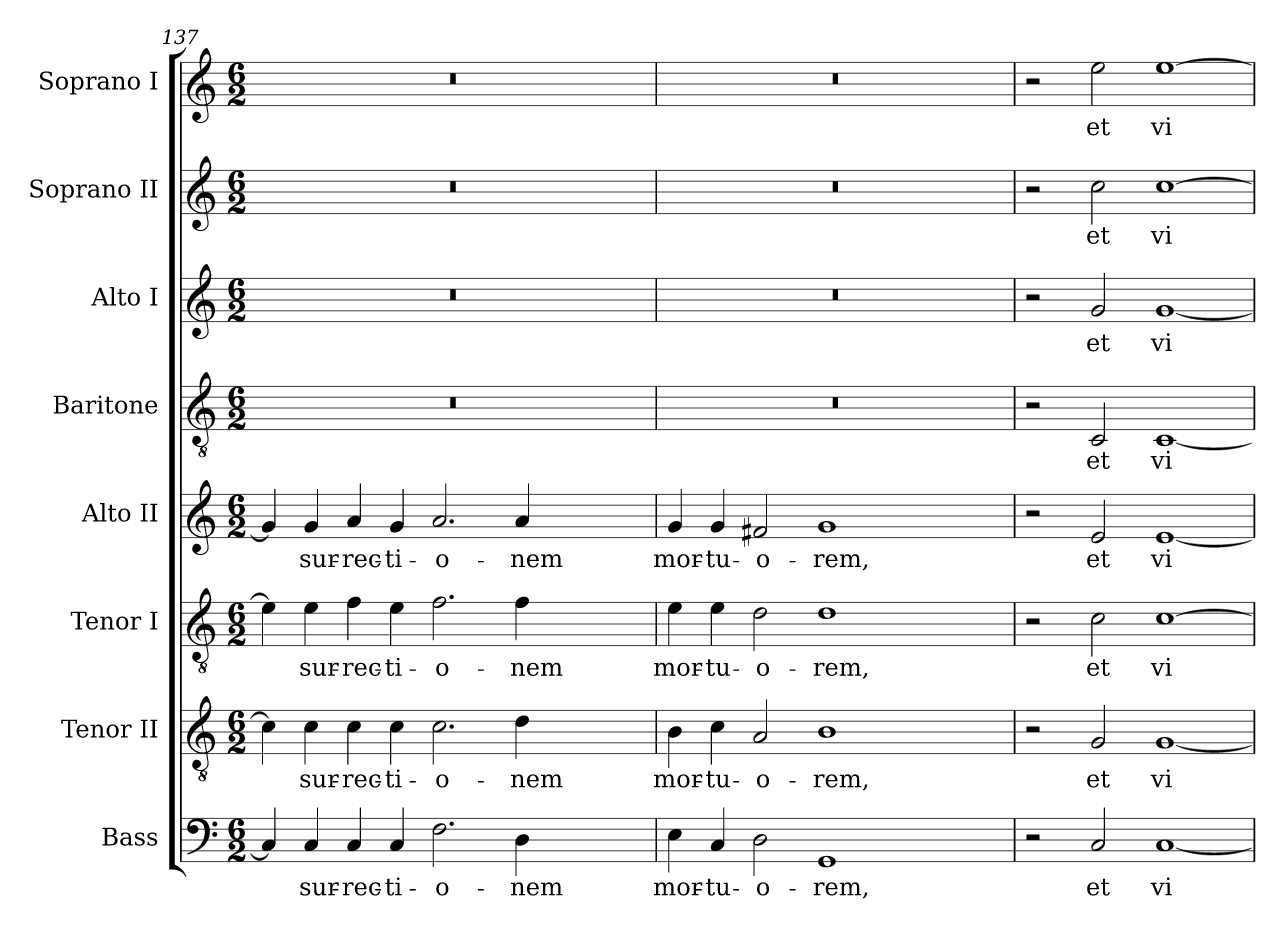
**kern	**text	**kern	**text	**kern	**text	**kern	**text	**kern	**text	**kern	**text	**kern	**text	**kern	**text
*part8	*part8	*part7	*part7	*part6	*part6	*part5	*part5	*part4	*part4	*part3	*part3	*part2	*part2	*part1	*part1
*staff8	*staff8	*staff7	*staff7	*staff6	*staff6	*staff5	*staff5	*staff4	*staff4	*staff3	*staff3	*staff2	*staff2	*staff1	*staff1
*I"Bass	*	*I"Tenor II	*	*I"Tenor I	*	*I"Alto II	*	*I"Baritone	*	*I"Alto I	*	*I"Soprano II	*	*I"Soprano I	*
*clefF4	*	*clefGv2	*	*clefGv2	*	*clefG2	*	*clefGv2	*	*clefG2	*	*clefG2	*	*clefG2	*
*ITrd7c12	*	*ITrd7c12	*	*ITrd7c12	*	*	*	*ITrd7c12	*	*	*	*	*	*	*
*k[]	*	*k[]	*	*k[]	*	*k[]	*	*k[]	*	*k[]	*	*k[]	*	*k[]	*
*C:	*	*C:	*	*C:	*	*C:	*	*C:	*	*C:	*	*C:	*	*C:	*
*M6/2	*	*M6/2	*	*M6/2	*	*M6/2	*	*M6/2	*	*M6/2	*	*M6/2	*	*M6/2	*
=137	=137	=137	=137	=137	=137	=137	=137	=137	=137	=137	=137	=137	=137	=137	=137
!	!	!	!	!	!	!	!	!LO:N:vis=1	!	!LO:N:vis=1	!	!LO:N:vis=1	!	!LO:N:vis=1	!
4CCi/]	.	4Ci\]	.	4Ei\]	.	4gi/]	.	0.r	.	0.r	.	0.r	.	0.r	.
!	!LO:LY:b:color=#000000	!	!	!	!	!	!	!	!	!	!	!	!	!	!
!	!	!	!LO:LY:b:color=#000000	!	!	!	!	!	!	!	!	!	!	!	!
!	!	!	!	!	!LO:LY:b:color=#000000	!	!	!	!	!	!	!	!	!	!
!	!	!	!	!	!	!	!LO:LY:b:color=#000000	!	!	!	!	!	!	!	!
4CCi/	-sur-	4Ci\	-sur-	4Ei\	-sur-	4gi/	-sur-	.	.	.	.	.	.	.	.
!	!LO:LY:b:color=#000000	!	!	!	!	!	!	!	!	!	!	!	!	!	!
!	!	!	!LO:LY:b:color=#000000	!	!	!	!	!	!	!	!	!	!	!	!
!	!	!	!	!	!LO:LY:b:color=#000000	!	!	!	!	!	!	!	!	!	!
!	!	!	!	!	!	!	!LO:LY:b:color=#000000	!	!	!	!	!	!	!	!
4CCi/	-rec-	4Ci\	-rec-	4Fi\	-rec-	4ai/	-rec-	.	.	.	.	.	.	.	.
!	!LO:LY:b:color=#000000	!	!	!	!	!	!	!	!	!	!	!	!	!	!
!	!	!	!LO:LY:b:color=#000000	!	!	!	!	!	!	!	!	!	!	!	!
!	!	!	!	!	!LO:LY:b:color=#000000	!	!	!	!	!	!	!	!	!	!
!	!	!	!	!	!	!	!LO:LY:b:color=#000000	!	!	!	!	!	!	!	!
4CCi/	-ti-	4Ci\	-ti-	4Ei\	-ti-	4gi/	-ti-	.	.	.	.	.	.	.	.
!	!LO:LY:b:color=#000000	!	!	!	!	!	!	!	!	!	!	!	!	!	!
!	!	!	!LO:LY:b:color=#000000	!	!	!	!	!	!	!	!	!	!	!	!
!	!	!	!	!	!LO:LY:b:color=#000000	!	!	!	!	!	!	!	!	!	!
!	!	!	!	!	!	!	!LO:LY:b:color=#000000	!	!	!	!	!	!	!	!
2.FFi\	-o-	2.Ci\	-o-	2.Fi\	-o-	2.ai/	-o-	.	.	.	.	.	.	.	.
!	!LO:LY:b:color=#000000	!	!	!	!	!	!	!	!	!	!	!	!	!	!
!	!	!	!LO:LY:b:color=#000000	!	!	!	!	!	!	!	!	!	!	!	!
!	!	!	!	!	!LO:LY:b:color=#000000	!	!	!	!	!	!	!	!	!	!
!	!	!	!	!	!	!	!LO:LY:b:color=#000000	!	!	!	!	!	!	!	!
4DDi\	-nem	4Di\	-nem	4Fi\	-nem	4ai/	-nem	.	.	.	.	.	.	.	.
1ryy	.	1ryy	.	1ryy	.	1ryy	.	.	.	.	.	.	.	.	.
!!LO:LB:g=z
=138	=138	=138	=138	=138	=138	=138	=138	=138	=138	=138	=138	=138	=138	=138	=138
!	!LO:LY:b:color=#000000	!	!	!	!	!	!	!	!	!	!	!	!	!	!
!	!	!	!LO:LY:b:color=#000000	!	!	!	!	!	!	!	!	!	!	!	!
!	!	!	!	!	!LO:LY:b:color=#000000	!	!	!	!	!	!	!	!	!	!
!	!	!	!	!	!	!	!LO:LY:b:color=#000000	!LO:N:vis=1	!	!LO:N:vis=1	!	!LO:N:vis=1	!	!LO:N:vis=1	!
4EEi\	mor-	4BBi\	mor-	4Ei\	mor-	4gi/	mor-	0.r	.	0.r	.	0.r	.	0.r	.
!	!LO:LY:b:color=#000000	!	!	!	!	!	!	!	!	!	!	!	!	!	!
!	!	!	!LO:LY:b:color=#000000	!	!	!	!	!	!	!	!	!	!	!	!
!	!	!	!	!	!LO:LY:b:color=#000000	!	!	!	!	!	!	!	!	!	!
!	!	!	!	!	!	!	!LO:LY:b:color=#000000	!	!	!	!	!	!	!	!
4CCi/	-tu-	4Ci\	-tu-	4Ei\	-tu-	4gi/	-tu-	.	.	.	.	.	.	.	.
!	!LO:LY:b:color=#000000	!	!	!	!	!	!	!	!	!	!	!	!	!	!
!	!	!	!LO:LY:b:color=#000000	!	!	!	!	!	!	!	!	!	!	!	!
!	!	!	!	!	!LO:LY:b:color=#000000	!	!	!	!	!	!	!	!	!	!
!	!	!	!	!	!	!	!LO:LY:b:color=#000000	!	!	!	!	!	!	!	!
2DDi\	-o-	2AAi/	-o-	2Di\	-o-	2f#Xi/	-o-	.	.	.	.	.	.	.	.
!	!LO:LY:b:color=#000000	!	!	!	!	!	!	!	!	!	!	!	!	!	!
!	!	!	!LO:LY:b:color=#000000	!	!	!	!	!	!	!	!	!	!	!	!
!	!	!	!	!	!LO:LY:b:color=#000000	!	!	!	!	!	!	!	!	!	!
!	!	!	!	!	!	!	!LO:LY:b:color=#000000	!	!	!	!	!	!	!	!
1GGGi	-rem,	1BBi	-rem,	1Di	-rem,	1gi	-rem,	.	.	.	.	.	.	.	.
1ryy	.	1ryy	.	1ryy	.	1ryy	.	.	.	.	.	.	.	.	.
=139	=139	=139	=139	=139	=139	=139	=139	=139	=139	=139	=139	=139	=139	=139	=139
2r	.	2r	.	2r	.	2r	.	2r	.	2r	.	2r	.	2r	.
!	!LO:LY:b:color=#000000	!	!	!	!	!	!	!	!	!	!	!	!	!	!
!	!	!	!LO:LY:b:color=#000000	!	!	!	!	!	!	!	!	!	!	!	!
!	!	!	!	!	!LO:LY:b:color=#000000	!	!	!	!	!	!	!	!	!	!
!	!	!	!	!	!	!	!LO:LY:b:color=#000000	!	!	!	!	!	!	!	!
!	!	!	!	!	!	!	!	!	!LO:LY:b:color=#000000	!	!	!	!	!	!
!	!	!	!	!	!	!	!	!	!	!	!LO:LY:b:color=#000000	!	!	!	!
!	!	!	!	!	!	!	!	!	!	!	!	!	!LO:LY:b:color=#000000	!	!
!	!	!	!	!	!	!	!	!	!	!	!	!	!	!	!LO:LY:b:color=#000000
2CCi/	et	2GGi/	et	2Ci\	et	2ei/	et	2CCi/	et	2gi/	et	2cci\	et	2eei\	et
!	!LO:LY:b:color=#000000	!	!	!	!	!	!	!	!	!	!	!	!	!	!
!	!	!	!LO:LY:b:color=#000000	!	!	!	!	!	!	!	!	!	!	!	!
!	!	!	!	!	!LO:LY:b:color=#000000	!	!	!	!	!	!	!	!	!	!
!	!	!	!	!	!	!	!LO:LY:b:color=#000000	!	!	!	!	!	!	!	!
!	!	!	!	!	!	!	!	!	!LO:LY:b:color=#000000	!	!	!	!	!	!
!	!	!	!	!	!	!	!	!	!	!	!LO:LY:b:color=#000000	!	!	!	!
!	!	!	!	!	!	!	!	!	!	!	!	!	!LO:LY:b:color=#000000	!	!
!	!	!	!	!	!	!	!	!	!	!	!	!	!	!	!LO:LY:b:color=#000000
[<1CCi	vi-	[<1GGi	vi-	[>1Ci	vi-	[<1ei	vi-	[<1CCi	vi-	[<1gi	vi-	[>1cci	vi-	[>1eei	vi-
=	=	=	=	=	=	=	=	=	=	=	=	=	=	=	=
*-	*-	*-	*-	*-	*-	*-	*-	*-	*-	*-	*-	*-	*-	*-	*-
